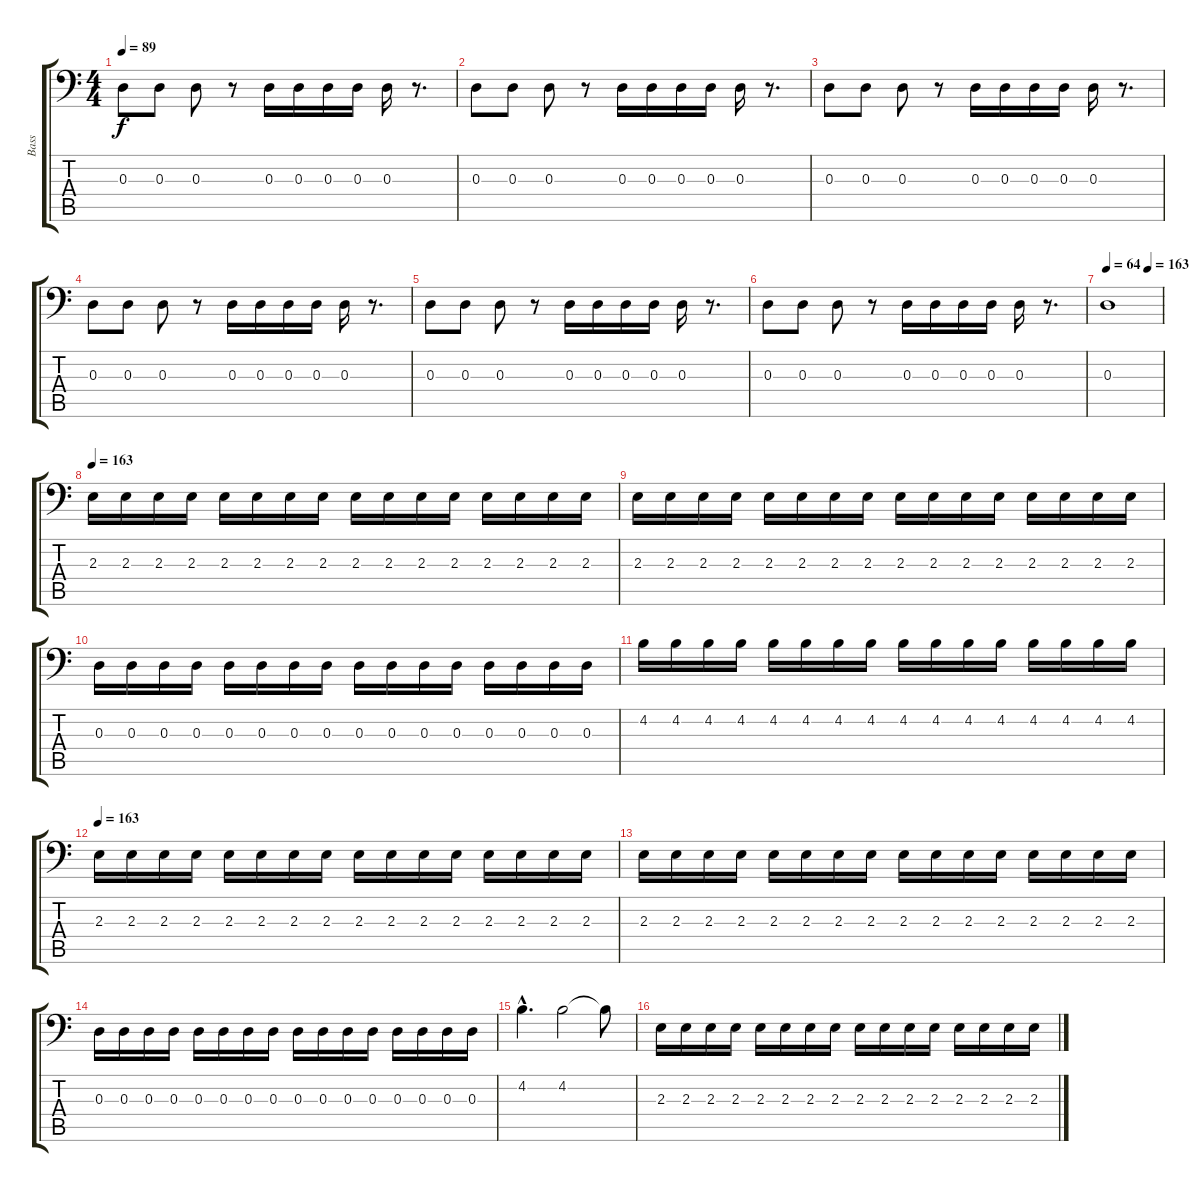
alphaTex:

\track ("Bass" "Bass") {instrument electricbasspick}
\staff {score tabs}
\tuning (C3 G2 D2 A1 E1 B0) {hide}
\ts (4 4)
\tempo 89
\clef f4
\ks c
0.3.8{dy f} 0.3.8 0.3.8 r.8 0.3.16 0.3.16 0.3.16 0.3.16 0.3.16 r.8{d} |
0.3.8 0.3.8 0.3.8 r.8 0.3.16 0.3.16 0.3.16 0.3.16 0.3.16 r.8{d} |
0.3.8 0.3.8 0.3.8 r.8 0.3.16 0.3.16 0.3.16 0.3.16 0.3.16 r.8{d} |
0.3.8 0.3.8 0.3.8 r.8 0.3.16 0.3.16 0.3.16 0.3.16 0.3.16 r.8{d} |
0.3.8 0.3.8 0.3.8 r.8 0.3.16 0.3.16 0.3.16 0.3.16 0.3.16 r.8{d} |
0.3.8 0.3.8 0.3.8 r.8 0.3.16 0.3.16 0.3.16 0.3.16 0.3.16 r.8{d} |
\tempo 64
\tempo (163 0.75)
0.3.1 |
\tempo 163
2.3.16 2.3.16 2.3.16 2.3.16 2.3.16 2.3.16 2.3.16 2.3.16 2.3.16 2.3.16 2.3.16 2.3.16 2.3.16 2.3.16 2.3.16 2.3.16 |
2.3.16 2.3.16 2.3.16 2.3.16 2.3.16 2.3.16 2.3.16 2.3.16 2.3.16 2.3.16 2.3.16 2.3.16 2.3.16 2.3.16 2.3.16 2.3.16 |
0.3.16 0.3.16 0.3.16 0.3.16 0.3.16 0.3.16 0.3.16 0.3.16 0.3.16 0.3.16 0.3.16 0.3.16 0.3.16 0.3.16 0.3.16 0.3.16 |
4.2.16 4.2.16 4.2.16 4.2.16 4.2.16 4.2.16 4.2.16 4.2.16 4.2.16 4.2.16 4.2.16 4.2.16 4.2.16 4.2.16 4.2.16 4.2.16 |
\tempo 163
2.3.16 2.3.16 2.3.16 2.3.16 2.3.16 2.3.16 2.3.16 2.3.16 2.3.16 2.3.16 2.3.16 2.3.16 2.3.16 2.3.16 2.3.16 2.3.16 |
2.3.16 2.3.16 2.3.16 2.3.16 2.3.16 2.3.16 2.3.16 2.3.16 2.3.16 2.3.16 2.3.16 2.3.16 2.3.16 2.3.16 2.3.16 2.3.16 |
0.3.16 0.3.16 0.3.16 0.3.16 0.3.16 0.3.16 0.3.16 0.3.16 0.3.16 0.3.16 0.3.16 0.3.16 0.3.16 0.3.16 0.3.16 0.3.16 |
4.2{hac}.4{d} 4.2.2 4.2{t}.8 |
2.3.16 2.3.16 2.3.16 2.3.16 2.3.16 2.3.16 2.3.16 2.3.16 2.3.16 2.3.16 2.3.16 2.3.16 2.3.16 2.3.16 2.3.16 2.3.16
